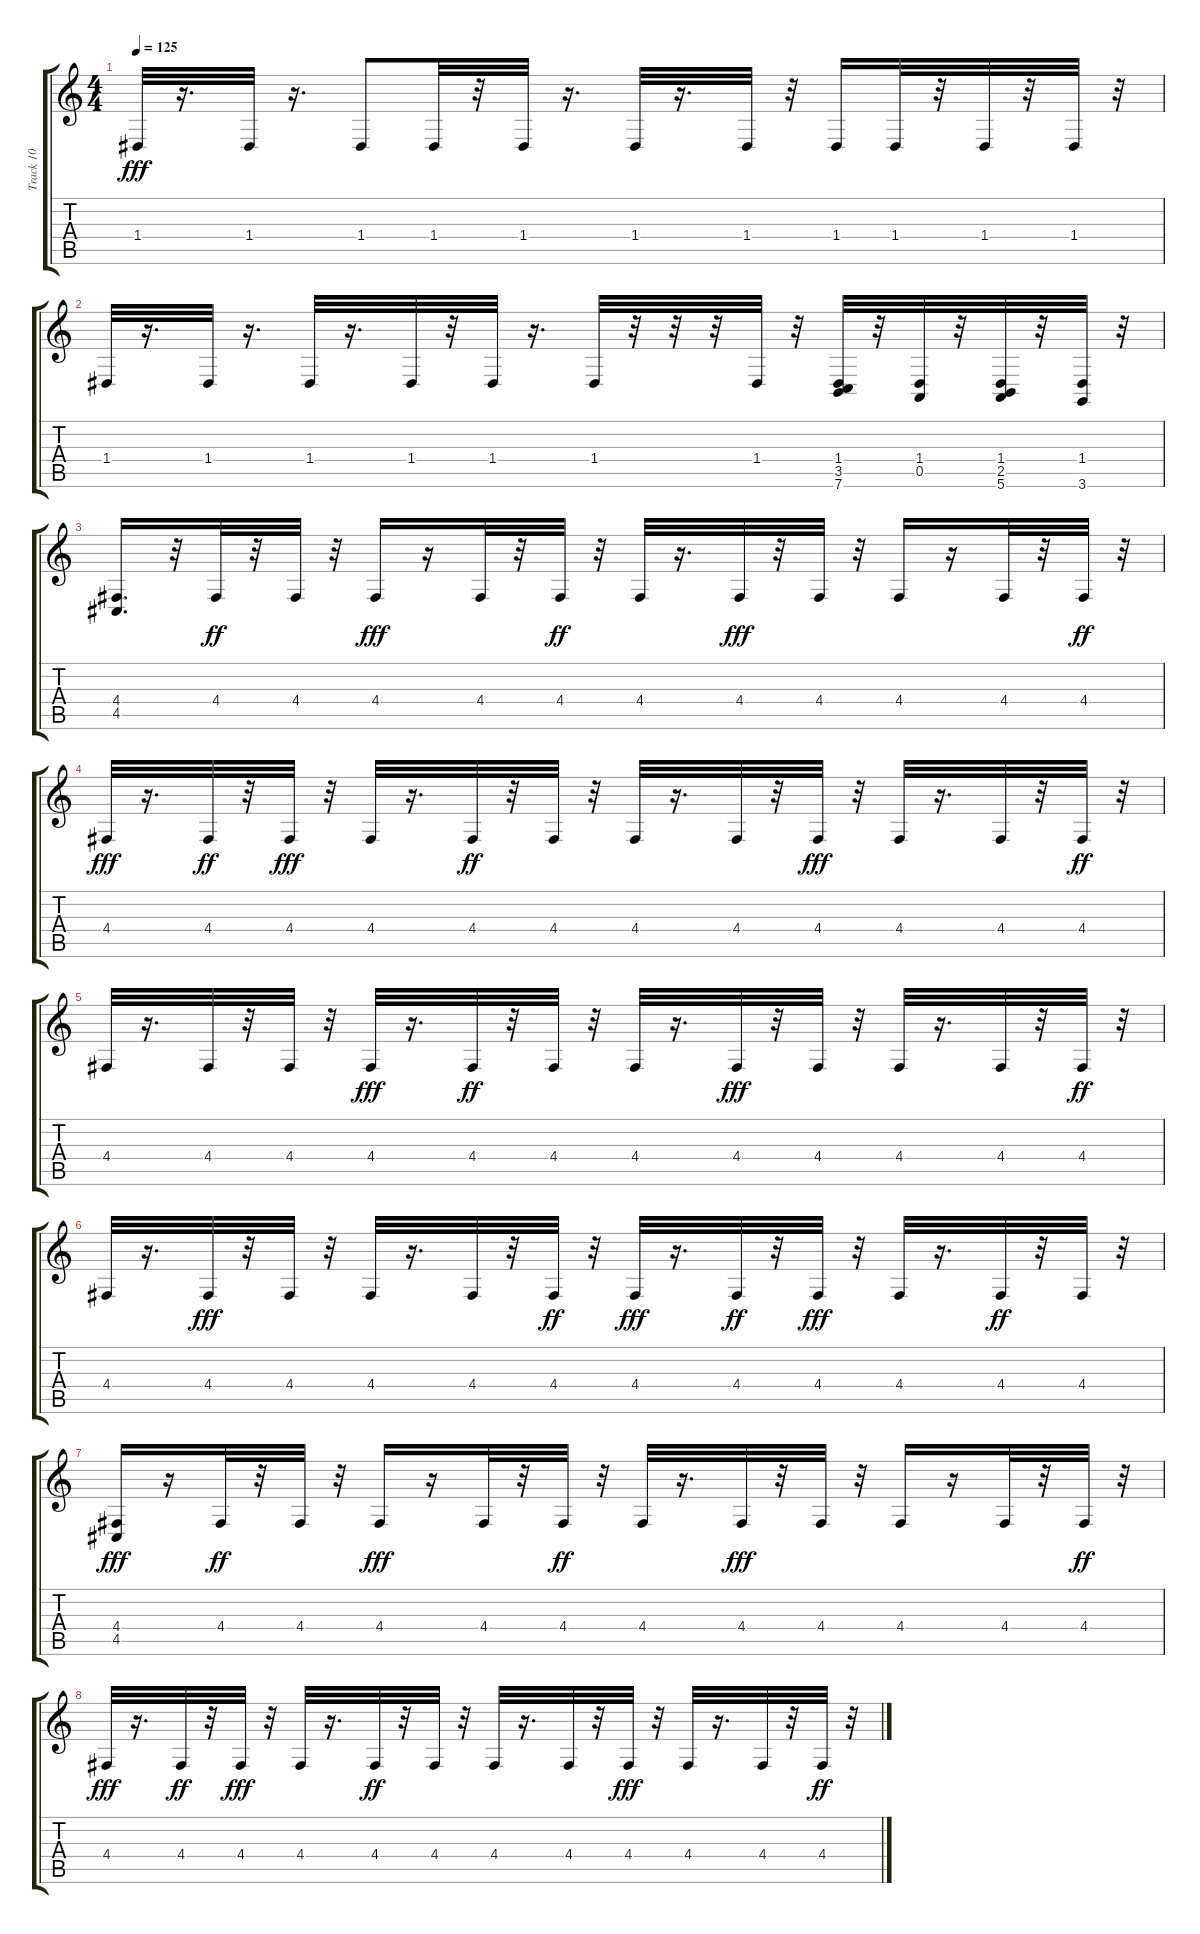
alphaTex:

\track ("Track 10" "Track 10") {instrument acousticgrandpiano}
\staff {score tabs}
\tuning (E4 B3 G3 D3 A2 E2) {hide}
\ts (4 4)
\tempo 125
\clef g2
\ks c
1.4.32{dy fff} r.16{d} 1.4.32 r.16{d} 1.4.8 1.4.32 r.32 1.4.32 r.16{d} 1.4.32 r.16{d} 1.4.32 r.32 1.4.16 1.4.32 r.32 1.4.32 r.32 1.4.32 r.32 |
1.4.32 r.16{d} 1.4.32 r.16{d} 1.4.32 r.16{d} 1.4.32 r.32 1.4.32 r.16{d} 1.4.32 r.32 r.32 r.32 1.4.32 r.32 (1.4 3.5 7.6).32 r.32 (1.4 0.5).32 r.32 (1.4 2.5 5.6).32 r.32 (1.4 3.6).32 r.32 |
(4.4 4.5).16{d} r.32 4.4.32{dy ff} r.32 4.4.32 r.32 4.4.16{dy fff} r.16 4.4.32 r.32 4.4.32{dy ff} r.32 4.4.32 r.16{d} 4.4.32{dy fff} r.32 4.4.32 r.32 4.4.16 r.16 4.4.32 r.32 4.4.32{dy ff} r.32 |
4.4.32{dy fff} r.16{d} 4.4.32{dy ff} r.32 4.4.32{dy fff} r.32 4.4.32 r.16{d} 4.4.32{dy ff} r.32 4.4.32 r.32 4.4.32 r.16{d} 4.4.32 r.32 4.4.32{dy fff} r.32 4.4.32 r.16{d} 4.4.32 r.32 4.4.32{dy ff} r.32 |
4.4.32 r.16{d} 4.4.32 r.32 4.4.32 r.32 4.4.32{dy fff} r.16{d} 4.4.32{dy ff} r.32 4.4.32 r.32 4.4.32 r.16{d} 4.4.32{dy fff} r.32 4.4.32 r.32 4.4.32 r.16{d} 4.4.32 r.32 4.4.32{dy ff} r.32 |
4.4.32 r.16{d} 4.4.32{dy fff} r.32 4.4.32 r.32 4.4.32 r.16{d} 4.4.32 r.32 4.4.32{dy ff} r.32 4.4.32{dy fff} r.16{d} 4.4.32{dy ff} r.32 4.4.32{dy fff} r.32 4.4.32 r.16{d} 4.4.32{dy ff} r.32 4.4.32 r.32 |
(4.4 4.5).16{dy fff} r.16 4.4.32{dy ff} r.32 4.4.32 r.32 4.4.16{dy fff} r.16 4.4.32 r.32 4.4.32{dy ff} r.32 4.4.32 r.16{d} 4.4.32{dy fff} r.32 4.4.32 r.32 4.4.16 r.16 4.4.32 r.32 4.4.32{dy ff} r.32 |
4.4.32{dy fff} r.16{d} 4.4.32{dy ff} r.32 4.4.32{dy fff} r.32 4.4.32 r.16{d} 4.4.32{dy ff} r.32 4.4.32 r.32 4.4.32 r.16{d} 4.4.32 r.32 4.4.32{dy fff} r.32 4.4.32 r.16{d} 4.4.32 r.32 4.4.32{dy ff} r.32
